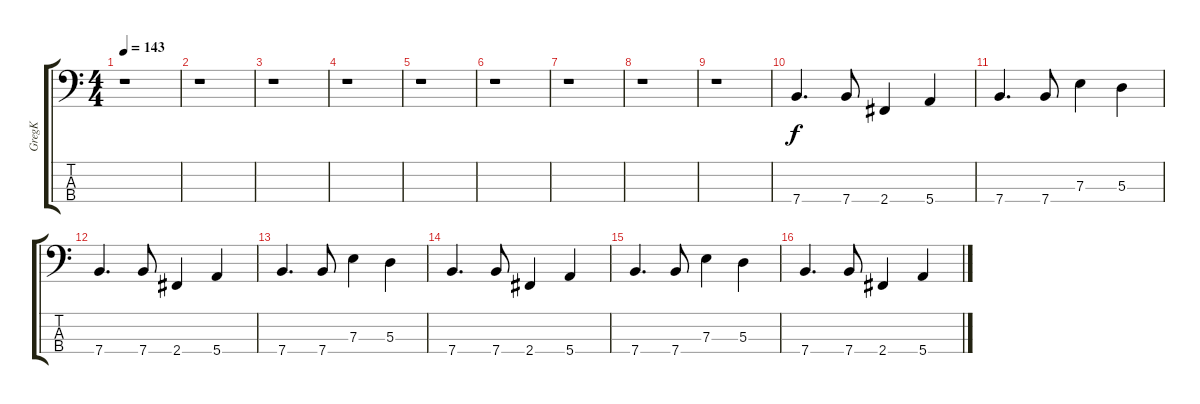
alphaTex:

\track ("GregK" "GregK") {instrument electricbassfinger}
\staff {score tabs}
\tuning (G2 D2 A1 E1) {hide}
\ts (4 4)
\tempo 143
\clef f4
\ks c
r.1{dy f instrument electricbassfinger} |
r.1 |
r.1 |
r.1 |
r.1 |
r.1 |
r.1 |
r.1 |
r.1 |
7.4.4{d} 7.4.8 2.4.4 5.4.4 |
7.4.4{d} 7.4.8 7.3.4 5.3.4 |
7.4.4{d} 7.4.8 2.4.4 5.4.4 |
7.4.4{d} 7.4.8 7.3.4 5.3.4 |
7.4.4{d} 7.4.8 2.4.4 5.4.4 |
7.4.4{d} 7.4.8 7.3.4 5.3.4 |
7.4.4{d} 7.4.8 2.4.4 5.4.4
